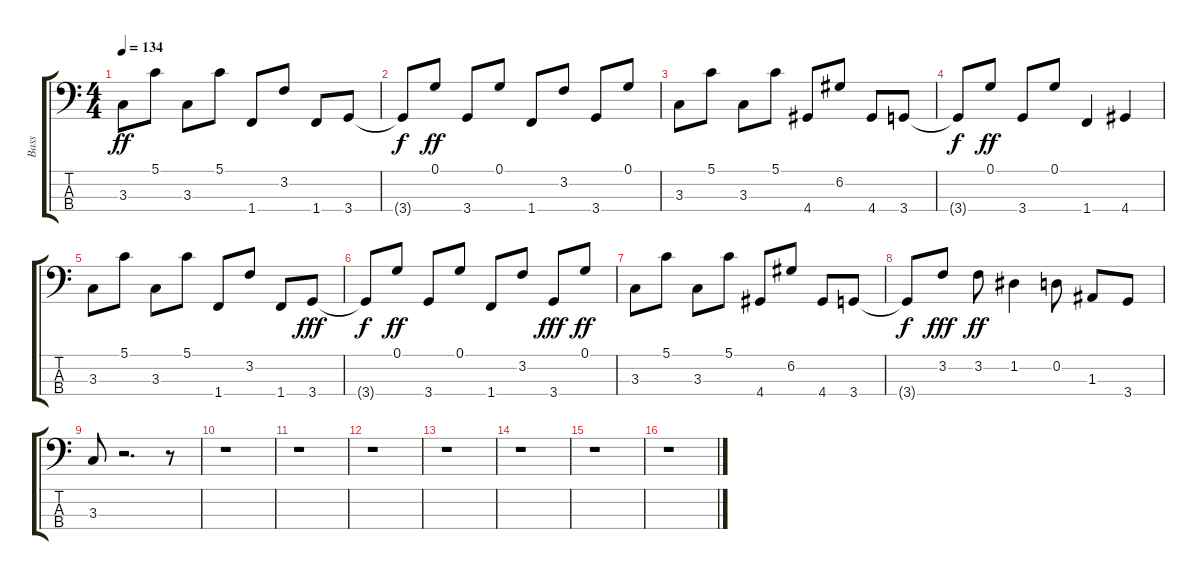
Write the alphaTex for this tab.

\track ("Bass" "Bass") {instrument electricbassfinger}
\staff {score tabs}
\tuning (G2 D2 A1 E1) {hide}
\ts (4 4)
\tempo 134
\clef f4
\ks c
3.3.8{dy ff} 5.1.8 3.3.8 5.1.8 1.4.8 3.2.8 1.4.8 3.4.8 |
3.4{t}.8{dy f} 0.1.8{dy ff} 3.4.8 0.1.8 1.4.8 3.2.8 3.4.8 0.1.8 |
3.3.8 5.1.8 3.3.8 5.1.8 4.4.8 6.2.8 4.4.8 3.4.8 |
3.4{t}.8{dy f} 0.1.8{dy ff} 3.4.8 0.1.8 1.4.4 4.4.4 |
3.3.8 5.1.8 3.3.8 5.1.8 1.4.8 3.2.8 1.4.8 3.4.8{dy fff} |
3.4{t}.8{dy f} 0.1.8{dy ff} 3.4.8 0.1.8 1.4.8 3.2.8 3.4.8{dy fff} 0.1.8{dy ff} |
3.3.8 5.1.8 3.3.8 5.1.8 4.4.8 6.2.8 4.4.8 3.4.8 |
3.4{t}.8{dy f} 3.2.8{dy fff} 3.2.8{dy ff} 1.2.4 0.2.8 1.3.8 3.4.8 |
3.3.8 r.2{d} r.8 |
r.1 |
r.1 |
r.1 |
r.1 |
r.1 |
r.1 |
r.1
